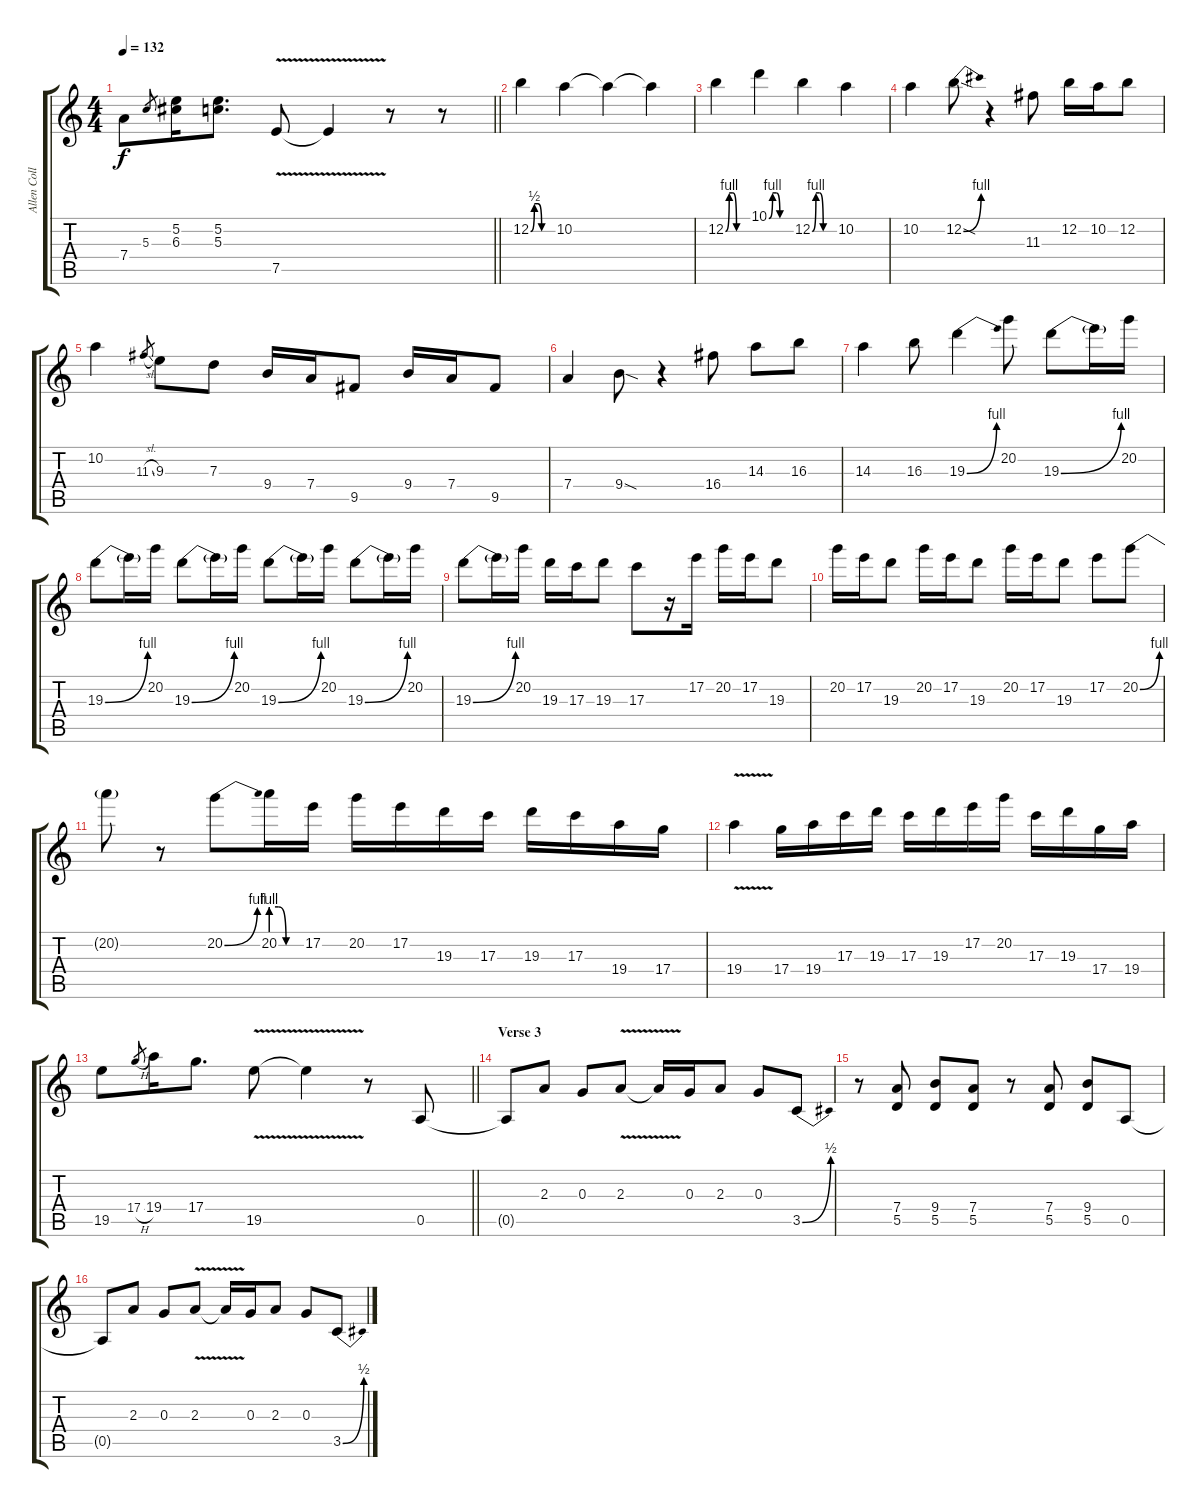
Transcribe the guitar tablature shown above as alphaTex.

\track ("Allen Collins" "Allen Coll") {instrument distortionguitar}
\staff {score tabs}
\tuning (E4 B3 G3 D3 A2 E2) {hide}
\ts (4 4)
\tempo 132
\clef g2
\barLineRight lightlight
\ks c
7.4.8{dy f} 5.3.8{gr} (5.2 6.3).16 (5.2 5.3).8{d} 7.5{v}.8 7.5{t}.4 r.8 r.8 |
12.2{be (custom 0 0 10 2 20 2 30 0 60 0)}.4 10.2.4 10.2{t}.4 10.2{t}.4 |
12.2{be (custom 0 0 10 4 20 4 30 0 60 0)}.4 10.1{be (custom 0 0 10 4 20 4 30 0 60 0)}.4 12.2{be (custom 0 0 10 4 20 4 30 0 60 0)}.4 10.2.4 |
10.2.4 12.2{be (bend 0 0 60 4) sod}.8 r.4 11.3.8 12.2.16 10.2.16 12.2.8 |
10.2.4 11.3{sl}.8{gr} 9.3.8 7.3.8 9.4.16 7.4.16 9.5.8 9.4.16 7.4.16 9.5.8 |
7.4.4 9.4{sod}.8 r.4 16.4.8 14.3.8 16.3.8 |
14.3.4 16.3.8 19.3{be (bend 0 0 60 4)}.4 20.2.8 19.3{be (bend 0 0 60 4)}.8 19.3{t}.16 20.2.16 |
19.3{be (bend 0 0 60 4)}.8 19.3{t}.16 20.2.16 19.3{be (bend 0 0 60 4)}.8 19.3{t}.16 20.2.16 19.3{be (bend 0 0 60 4)}.8 19.3{t}.16 20.2.16 19.3{be (bend 0 0 60 4)}.8 19.3{t}.16 20.2.16 |
19.3{be (bend 0 0 60 4)}.8 19.3{t}.16 20.2.16 19.3.16 17.3.16 19.3.8 17.3.8 r.16 17.2.16 20.2.16 17.2.16 19.3.8 |
20.2.16 17.2.16 19.3.8 20.2.16 17.2.16 19.3.8 20.2.16 17.2.16 19.3.8 17.2.8 20.2{be (bend 0 0 60 4)}.8 |
20.2{t}.8 r.8 20.2{be (bend 0 0 60 4)}.8 20.2{be (custom 0 4 15 4 30 0 60 0)}.16 17.2.16 20.2.16 17.2.16 19.3.16 17.3.16 19.3.16 17.3.16 19.4.16 17.4.16 |
19.4{v}.4 17.4.16 19.4.16 17.3.16 19.3.16 17.3.16 19.3.16 17.2.16 20.2.16 17.3.16 19.3.16 17.4.16 19.4.16 |
\barLineRight lightlight
19.5.8 17.4{h}.8{gr} 19.4.16 17.4.8{d} 19.5{v}.8 19.5{t}.4 r.8 0.5.8 |
\section ("" "Verse 3")
0.5{t}.8 2.3.8 0.3.8 2.3{v}.8 2.3{t}.16 0.3.16 2.3.8 0.3.8 3.5{be (bend 0 0 60 2)}.8 |
r.8 (7.4 5.5).8 (9.4 5.5).8 (7.4 5.5).8 r.8 (7.4 5.5).8 (9.4 5.5).8 0.5.8 |
0.5{t}.8 2.3.8 0.3.8 2.3{v}.8 2.3{t}.16 0.3.16 2.3.8 0.3.8 3.5{be (bend 0 0 60 2)}.8
